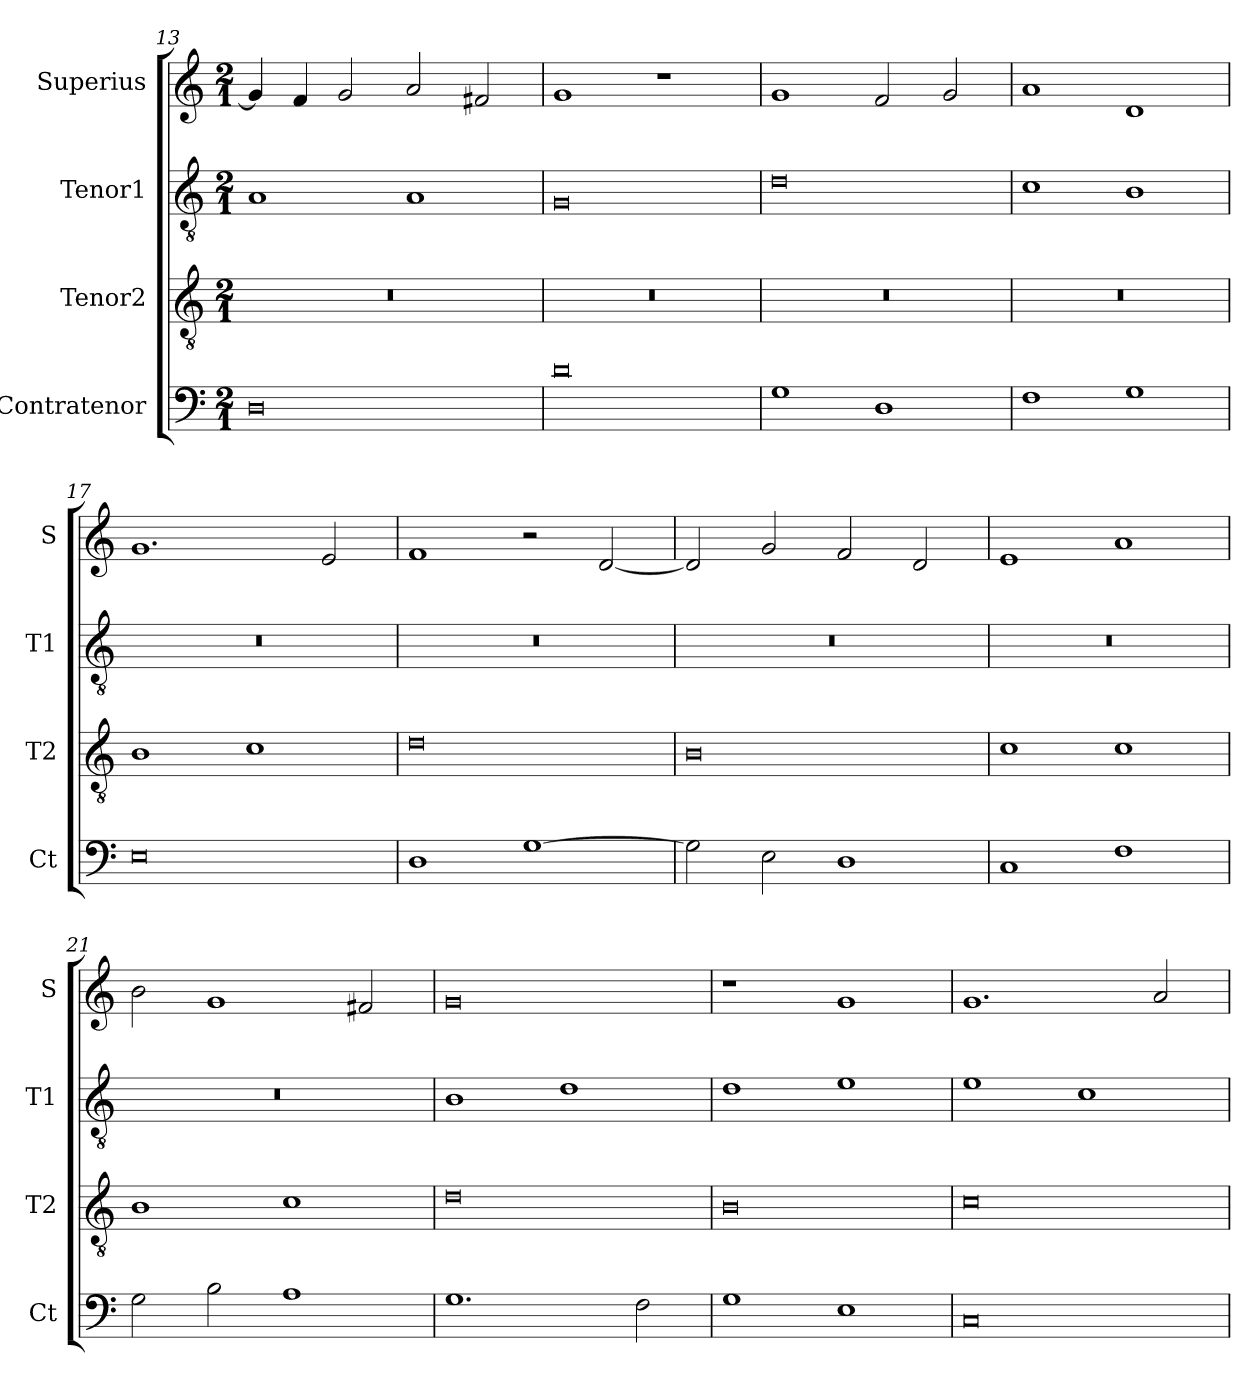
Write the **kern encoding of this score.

**kern	**kern	**kern	**kern
*part4	*part3	*part2	*part1
*staff4	*staff3	*staff2	*staff1
*I"Contratenor	*I"Tenor2	*I"Tenor1	*I"Superius
*I'Ct	*I'T2	*I'T1	*I'S
*clefF4	*clefGv2	*clefGv2	*clefG2
*k[]	*k[]	*k[]	*k[]
*M2/1	*M2/1	*M2/1	*M2/1
=13	=13	=13	=13
0D	0r	1A	4g/]
.	.	.	4f/
.	.	.	2g/
.	.	1A	2a/
.	.	.	2f#X/
=14	=14	=14	=14
0d	0r	0G	1g
.	.	.	1r
=15	=15	=15	=15
1G	0r	0d	1g
1D	.	.	2f/
.	.	.	2g/
=16	=16	=16	=16
1F	0r	1c	1a
1G	.	1B	1d
=17	=17	=17	=17
0E	1B	0r	1.g
.	1c	.	.
.	.	.	2e/
=18	=18	=18	=18
1D	0d	0r	1f
[1G	.	.	2r
.	.	.	[2d/
=19	=19	=19	=19
2G\]	0B	0r	2d/]
2E\	.	.	2g/
1D	.	.	2f/
.	.	.	2d/
=20	=20	=20	=20
1C	1c	0r	1e
1F	1c	.	1a
=21	=21	=21	=21
2G\	1B	0r	2b\
2B\	.	.	1g
1A	1c	.	.
.	.	.	2f#X/
=22	=22	=22	=22
1.G	0d	1B	0g
.	.	1d	.
2F\	.	.	.
=23	=23	=23	=23
1G	0B	1d	1r
1E	.	1e	1g
=24	=24	=24	=24
0C	0c	1e	1.g
.	.	1c	.
.	.	.	2a/
=	=	=	=
*-	*-	*-	*-
